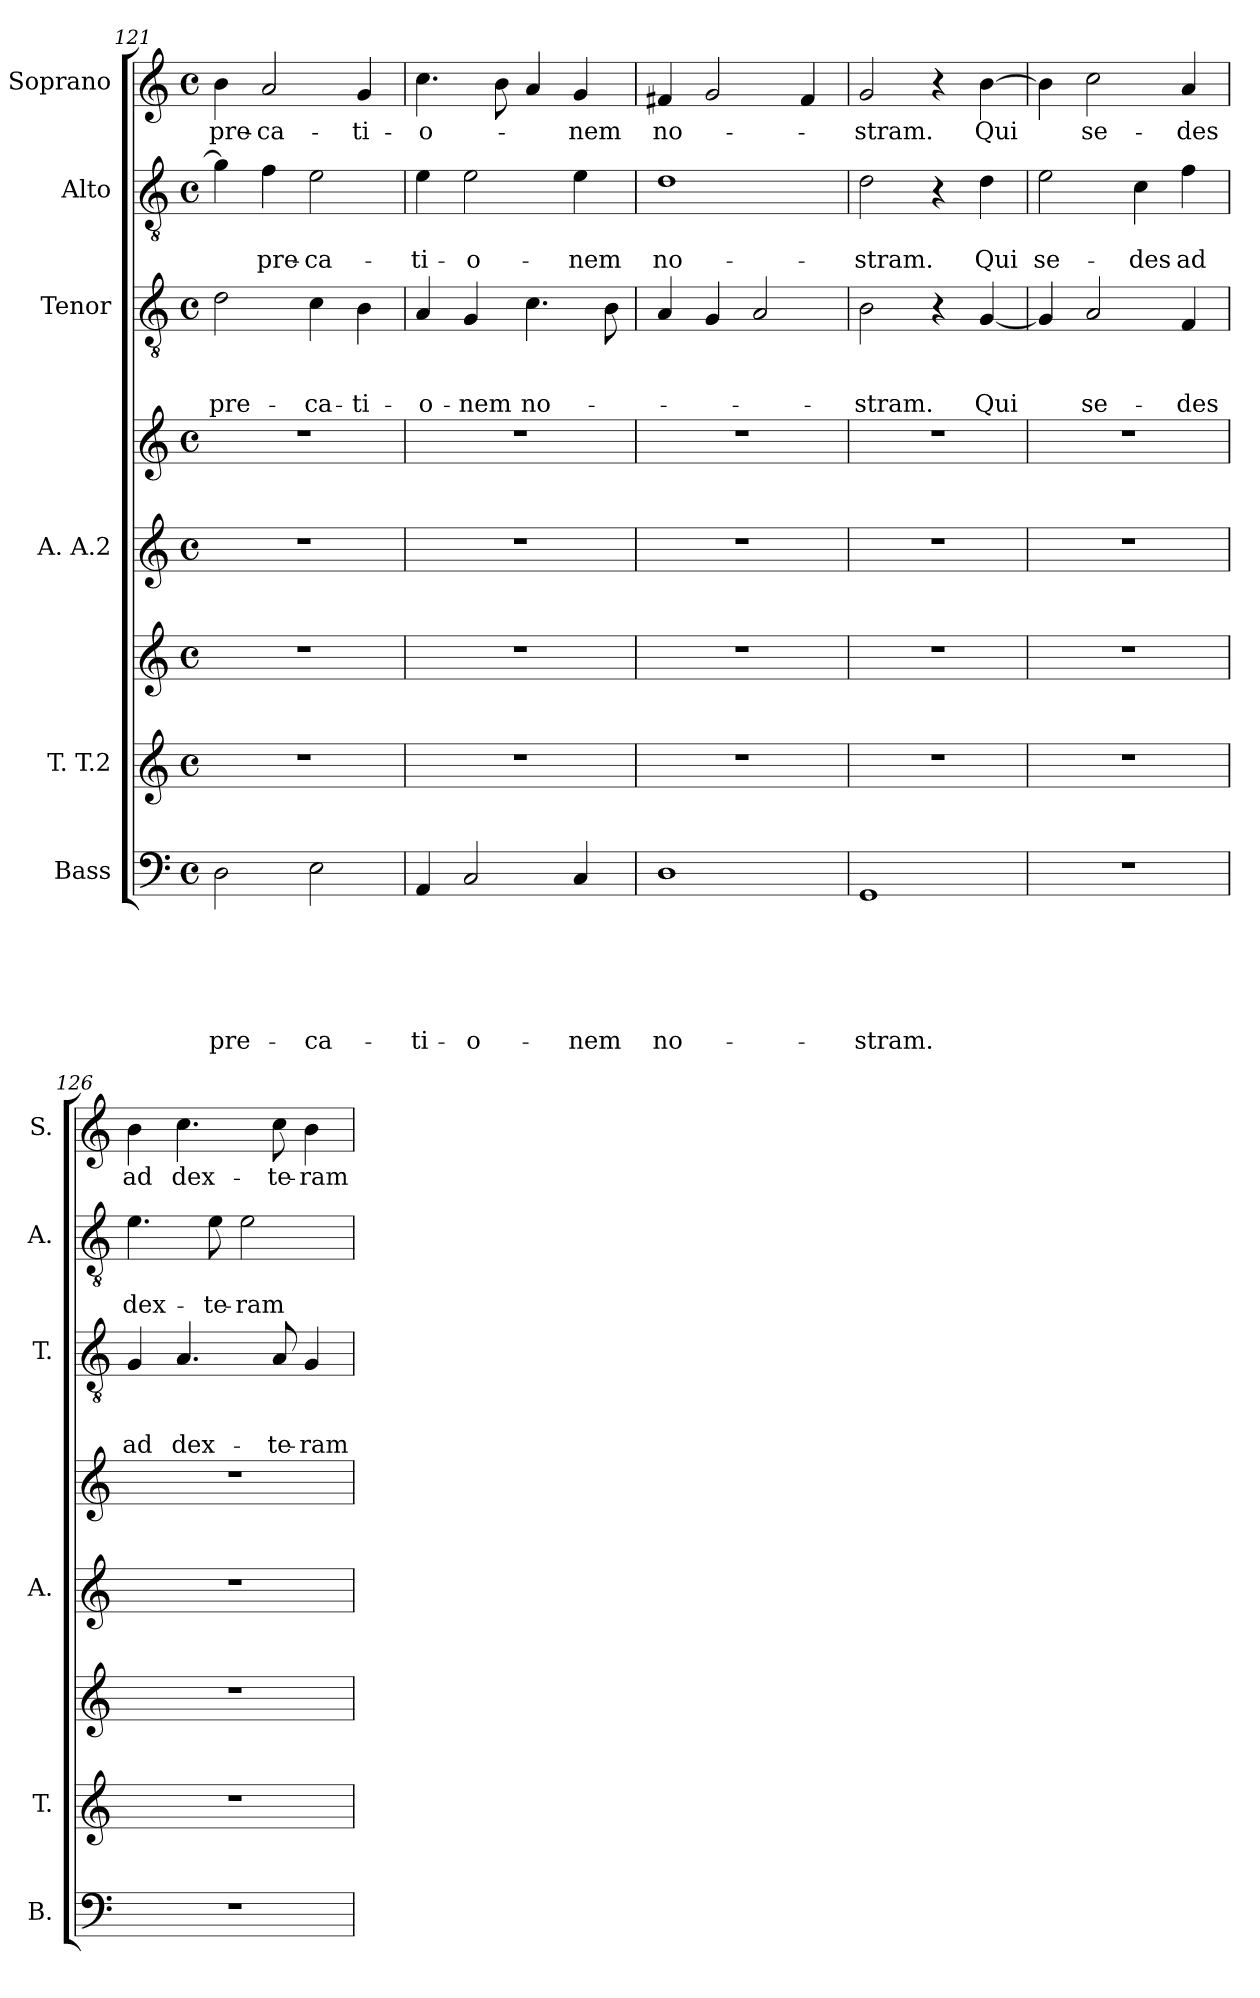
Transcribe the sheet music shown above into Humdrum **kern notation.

**kern	**text	**text	**text	**text	**text	**text	**kern	**kern	**kern	**kern	**kern	**text	**text	**text	**kern	**text	**text	**kern	**text
*part6	*part6	*part6	*part6	*part6	*part6	*part6	*part5	*part5	*part4	*part4	*part3	*part3	*part3	*part3	*part2	*part2	*part2	*part1	*part1
*staff8	*staff8	*staff8	*staff8	*staff8	*staff8	*staff8	*staff7	*staff6	*staff5	*staff4	*staff3	*staff3	*staff3	*staff3	*staff2	*staff2	*staff2	*staff1	*staff1
*I"Bass	*	*	*	*	*	*	*I"T. T.2	*	*I"A. A.2	*	*I"Tenor	*	*	*	*I"Alto	*	*	*I"Soprano	*
*I'B.	*	*	*	*	*	*	*I'T.	*	*I'A.	*	*I'T.	*	*	*	*I'A.	*	*	*I'S.	*
!!LO:LB:g=z
*clefF4	*	*	*	*	*	*	*clefG2	*clefG2	*clefG2	*clefG2	*clefGv2	*	*	*	*clefGv2	*	*	*clefG2	*
*k[]	*	*	*	*	*	*	*k[]	*k[]	*k[]	*k[]	*k[]	*	*	*	*k[]	*	*	*k[]	*
*C:	*	*	*	*	*	*	*C:	*C:	*C:	*C:	*C:	*	*	*	*C:	*	*	*C:	*
*M4/4	*	*	*	*	*	*	*M4/4	*M4/4	*M4/4	*M4/4	*M4/4	*	*	*	*M4/4	*	*	*M4/4	*
*met(c)	*	*	*	*	*	*	*met(c)	*met(c)	*met(c)	*met(c)	*met(c)	*	*	*	*met(c)	*	*	*met(c)	*
=121	=121	=121	=121	=121	=121	=121	=121	=121	=121	=121	=121	=121	=121	=121	=121	=121	=121	=121	=121
!	!	!	!	!	!	!LO:LY:b	!	!	!	!	!	!	!	!LO:LY:b	!	!	!	!	!LO:LY:b
2D\	.	.	.	.	.	-pre-	1r	1r	1r	1r	2d\	.	.	-pre-	4g\]	.	.	4b\	-pre-
!	!	!	!	!	!	!	!	!	!	!	!	!	!	!	!	!	!LO:LY:b	!	!LO:LY:b
.	.	.	.	.	.	.	.	.	.	.	.	.	.	.	4f\	.	-pre-	2a/	-ca-
!	!	!	!	!	!	!LO:LY:b	!	!	!	!	!	!	!	!LO:LY:b	!	!	!LO:LY:b	!	!
2E\	.	.	.	.	.	-ca-	.	.	.	.	4c\	.	.	-ca-	2e\	.	-ca-	.	.
!	!	!	!	!	!	!	!	!	!	!	!	!	!	!LO:LY:b	!	!	!	!	!LO:LY:b
.	.	.	.	.	.	.	.	.	.	.	4B\	.	.	-ti-	.	.	.	4g/	-ti-
=122	=122	=122	=122	=122	=122	=122	=122	=122	=122	=122	=122	=122	=122	=122	=122	=122	=122	=122	=122
!	!	!	!	!	!	!LO:LY:b	!	!	!	!	!	!	!	!LO:LY:b	!	!	!LO:LY:b	!	!LO:LY:b
4AA/	.	.	.	.	.	-ti-	1r	1r	1r	1r	4A/	.	.	-o-	4e\	.	-ti-	4.cc\	-o-
!	!	!	!	!	!	!LO:LY:b	!	!	!	!	!	!	!	!LO:LY:b	!	!	!LO:LY:b	!	!
2C/	.	.	.	.	.	-o-	.	.	.	.	4G/	.	.	-nem	2e\	.	-o-	.	.
.	.	.	.	.	.	.	.	.	.	.	.	.	.	.	.	.	.	8b\	.
!	!	!	!	!	!	!	!	!	!	!	!	!	!	!LO:LY:b	!	!	!	!	!
.	.	.	.	.	.	.	.	.	.	.	4.c\	.	.	no-	.	.	.	4a/	.
!	!	!	!	!	!	!LO:LY:b	!	!	!	!	!	!	!	!	!	!	!LO:LY:b	!	!LO:LY:b
4C/	.	.	.	.	.	-nem	.	.	.	.	.	.	.	.	4e\	.	-nem	4g/	-nem
.	.	.	.	.	.	.	.	.	.	.	8B\	.	.	.	.	.	.	.	.
=123	=123	=123	=123	=123	=123	=123	=123	=123	=123	=123	=123	=123	=123	=123	=123	=123	=123	=123	=123
!	!	!	!	!	!	!LO:LY:b	!	!	!	!	!	!	!	!	!	!	!LO:LY:b	!	!LO:LY:b
1D	.	.	.	.	.	no-	1r	1r	1r	1r	4A/	.	.	.	1d	.	no-	4f#X/	no-
.	.	.	.	.	.	.	.	.	.	.	4G/	.	.	.	.	.	.	2g/	.
.	.	.	.	.	.	.	.	.	.	.	2A/	.	.	.	.	.	.	.	.
.	.	.	.	.	.	.	.	.	.	.	.	.	.	.	.	.	.	4f#/	.
=124	=124	=124	=124	=124	=124	=124	=124	=124	=124	=124	=124	=124	=124	=124	=124	=124	=124	=124	=124
!	!	!	!	!	!	!LO:LY:b	!	!	!	!	!	!	!	!LO:LY:b	!	!	!LO:LY:b	!	!LO:LY:b
1GG	.	.	.	.	.	-stram.	1r	1r	1r	1r	2B\	.	.	-stram.	2d\	.	-stram.	2g/	-stram.
.	.	.	.	.	.	.	.	.	.	.	4r	.	.	.	4r	.	.	4r	.
!	!	!	!	!	!	!	!	!	!	!	!	!	!	!LO:LY:b	!	!	!LO:LY:b	!	!LO:LY:b
.	.	.	.	.	.	.	.	.	.	.	[<4G/	.	.	Qui	4d\	.	Qui	[>4b\	Qui
=125	=125	=125	=125	=125	=125	=125	=125	=125	=125	=125	=125	=125	=125	=125	=125	=125	=125	=125	=125
!	!	!	!	!	!	!	!	!	!	!	!	!	!	!	!	!	!LO:LY:b	!	!
1r	.	.	.	.	.	.	1r	1r	1r	1r	4G/]	.	.	.	2e\	.	se-	4b\]	.
!	!	!	!	!	!	!	!	!	!	!	!	!	!	!LO:LY:b	!	!	!	!	!LO:LY:b
.	.	.	.	.	.	.	.	.	.	.	2A/	.	.	se-	.	.	.	2cc\	se-
!	!	!	!	!	!	!	!	!	!	!	!	!	!	!	!	!	!LO:LY:b	!	!
.	.	.	.	.	.	.	.	.	.	.	.	.	.	.	4c\	.	-des	.	.
!	!	!	!	!	!	!	!	!	!	!	!	!	!	!LO:LY:b	!	!	!LO:LY:b	!	!LO:LY:b
.	.	.	.	.	.	.	.	.	.	.	4F/	.	.	-des	4f\	.	ad	4a/	-des
!!LO:LB:g=z
=126	=126	=126	=126	=126	=126	=126	=126	=126	=126	=126	=126	=126	=126	=126	=126	=126	=126	=126	=126
!	!	!	!	!	!	!	!	!	!	!	!	!	!	!LO:LY:b	!	!	!LO:LY:b	!	!LO:LY:b
1r	.	.	.	.	.	.	1r	1r	1r	1r	4G/	.	.	ad	4.e\	.	dex-	4b\	ad
!	!	!	!	!	!	!	!	!	!	!	!	!	!	!LO:LY:b	!	!	!	!	!LO:LY:b
.	.	.	.	.	.	.	.	.	.	.	4.A/	.	.	dex-	.	.	.	4.cc\	dex-
!	!	!	!	!	!	!	!	!	!	!	!	!	!	!	!	!	!LO:LY:b	!	!
.	.	.	.	.	.	.	.	.	.	.	.	.	.	.	8e\	.	-te-	.	.
!	!	!	!	!	!	!	!	!	!	!	!	!	!	!	!	!	!LO:LY:b	!	!
.	.	.	.	.	.	.	.	.	.	.	.	.	.	.	2e\	.	-ram	.	.
!	!	!	!	!	!	!	!	!	!	!	!	!	!	!LO:LY:b	!	!	!	!	!LO:LY:b
.	.	.	.	.	.	.	.	.	.	.	8A/	.	.	-te-	.	.	.	8cc\	-te-
!	!	!	!	!	!	!	!	!	!	!	!	!	!	!LO:LY:b	!	!	!	!	!LO:LY:b
.	.	.	.	.	.	.	.	.	.	.	4G/	.	.	-ram	.	.	.	4b\	-ram
=	=	=	=	=	=	=	=	=	=	=	=	=	=	=	=	=	=	=	=
*-	*-	*-	*-	*-	*-	*-	*-	*-	*-	*-	*-	*-	*-	*-	*-	*-	*-	*-	*-
